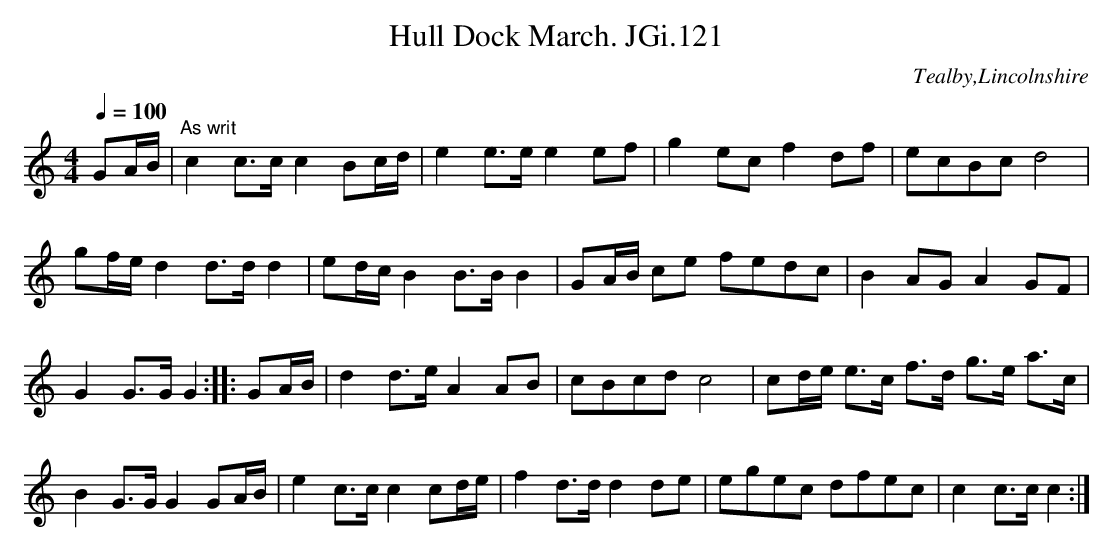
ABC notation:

X:1
T:Hull Dock March. JGi.121
L:1/8
M:4/4
O:Tealby,Lincolnshire
Q:1/4=100
K:C
GA/B/|"As writ"c2c>cc2Bc/d/|e2e>ee2ef|g2ecf2df|ecBcd4|
gf/e/d2d>dd2|ed/c/B2B>BB2|GA/B/ ce fedc|B2AGA2GF|
G2G>GG2::GA/B/|d2d>eA2AB|cBcdc4|cd/e/ e>c f>d g>e a>c|
B2G>GG2GA/B/|e2c>cc2cd/e/|f2d>dd2de|egec dfec|c2c>cc2:|
